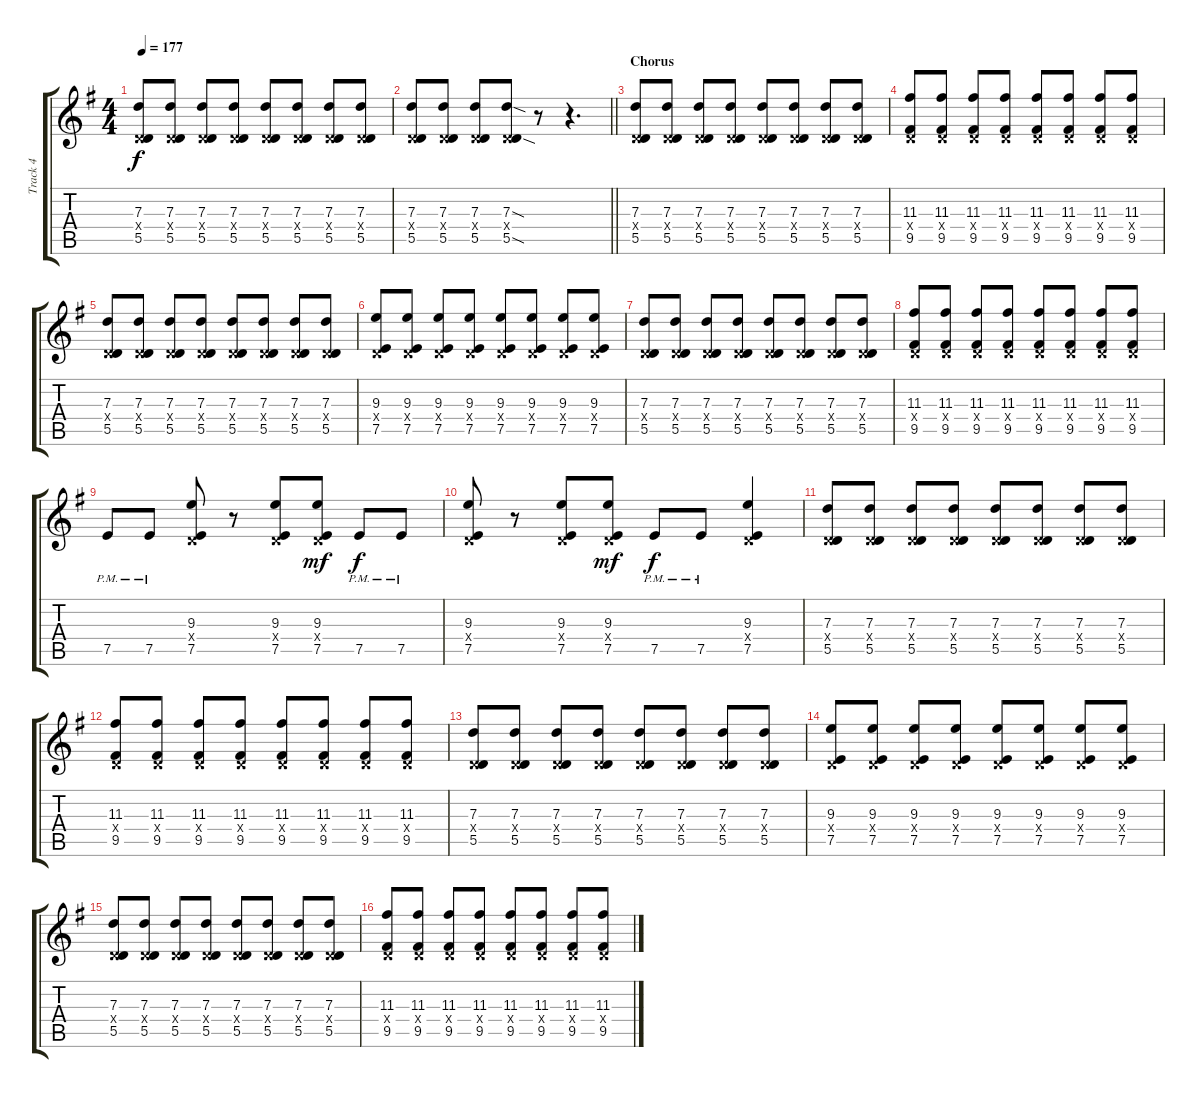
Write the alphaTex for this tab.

\track ("Track 4" "Track 4") {instrument distortionguitar}
\staff {score tabs}
\tuning (E4 B3 G3 D3 A2 D2) {hide}
\ts (4 4)
\tempo 177
\clef g2
\ks g
(7.3 0.4{x} 5.5).8{dy f} (7.3 0.4{x} 5.5).8 (7.3 0.4{x} 5.5).8 (7.3 0.4{x} 5.5).8 (7.3 0.4{x} 5.5).8 (7.3 0.4{x} 5.5).8 (7.3 0.4{x} 5.5).8 (7.3 0.4{x} 5.5).8 |
\barLineRight lightlight
(7.3 0.4{x} 5.5).8 (7.3 0.4{x} 5.5).8 (7.3 0.4{x} 5.5).8 (7.3{sod} 0.4{x} 5.5{sod}).8 r.8 r.4{d} |
\section ("" "Chorus")
(7.3 0.4{x} 5.5).8 (7.3 0.4{x} 5.5).8 (7.3 0.4{x} 5.5).8 (7.3 0.4{x} 5.5).8 (7.3 0.4{x} 5.5).8 (7.3 0.4{x} 5.5).8 (7.3 0.4{x} 5.5).8 (7.3 0.4{x} 5.5).8 |
(11.3 0.4{x} 9.5).8 (11.3 0.4{x} 9.5).8 (11.3 0.4{x} 9.5).8 (11.3 0.4{x} 9.5).8 (11.3 0.4{x} 9.5).8 (11.3 0.4{x} 9.5).8 (11.3 0.4{x} 9.5).8 (11.3 0.4{x} 9.5).8 |
(7.3 0.4{x} 5.5).8 (7.3 0.4{x} 5.5).8 (7.3 0.4{x} 5.5).8 (7.3 0.4{x} 5.5).8 (7.3 0.4{x} 5.5).8 (7.3 0.4{x} 5.5).8 (7.3 0.4{x} 5.5).8 (7.3 0.4{x} 5.5).8 |
(9.3 0.4{x} 7.5).8 (9.3 0.4{x} 7.5).8 (9.3 0.4{x} 7.5).8 (9.3 0.4{x} 7.5).8 (9.3 0.4{x} 7.5).8 (9.3 0.4{x} 7.5).8 (9.3 0.4{x} 7.5).8 (9.3 0.4{x} 7.5).8 |
(7.3 0.4{x} 5.5).8 (7.3 0.4{x} 5.5).8 (7.3 0.4{x} 5.5).8 (7.3 0.4{x} 5.5).8 (7.3 0.4{x} 5.5).8 (7.3 0.4{x} 5.5).8 (7.3 0.4{x} 5.5).8 (7.3 0.4{x} 5.5).8 |
(11.3 0.4{x} 9.5).8 (11.3 0.4{x} 9.5).8 (11.3 0.4{x} 9.5).8 (11.3 0.4{x} 9.5).8 (11.3 0.4{x} 9.5).8 (11.3 0.4{x} 9.5).8 (11.3 0.4{x} 9.5).8 (11.3 0.4{x} 9.5).8 |
7.5{pm}.8 7.5{pm}.8 (9.3 0.4{x} 7.5).8 r.8 (9.3 0.4{x} 7.5).8 (9.3 0.4{x} 7.5).8{dy mf} 7.5{pm}.8{dy f} 7.5{pm}.8 |
(9.3 0.4{x} 7.5).8 r.8 (9.3 0.4{x} 7.5).8 (9.3 0.4{x} 7.5).8{dy mf} 7.5{pm}.8{dy f} 7.5{pm}.8 (9.3 0.4{x} 7.5).4 |
(7.3 0.4{x} 5.5).8 (7.3 0.4{x} 5.5).8 (7.3 0.4{x} 5.5).8 (7.3 0.4{x} 5.5).8 (7.3 0.4{x} 5.5).8 (7.3 0.4{x} 5.5).8 (7.3 0.4{x} 5.5).8 (7.3 0.4{x} 5.5).8 |
(11.3 0.4{x} 9.5).8 (11.3 0.4{x} 9.5).8 (11.3 0.4{x} 9.5).8 (11.3 0.4{x} 9.5).8 (11.3 0.4{x} 9.5).8 (11.3 0.4{x} 9.5).8 (11.3 0.4{x} 9.5).8 (11.3 0.4{x} 9.5).8 |
(7.3 0.4{x} 5.5).8 (7.3 0.4{x} 5.5).8 (7.3 0.4{x} 5.5).8 (7.3 0.4{x} 5.5).8 (7.3 0.4{x} 5.5).8 (7.3 0.4{x} 5.5).8 (7.3 0.4{x} 5.5).8 (7.3 0.4{x} 5.5).8 |
(9.3 0.4{x} 7.5).8 (9.3 0.4{x} 7.5).8 (9.3 0.4{x} 7.5).8 (9.3 0.4{x} 7.5).8 (9.3 0.4{x} 7.5).8 (9.3 0.4{x} 7.5).8 (9.3 0.4{x} 7.5).8 (9.3 0.4{x} 7.5).8 |
(7.3 0.4{x} 5.5).8 (7.3 0.4{x} 5.5).8 (7.3 0.4{x} 5.5).8 (7.3 0.4{x} 5.5).8 (7.3 0.4{x} 5.5).8 (7.3 0.4{x} 5.5).8 (7.3 0.4{x} 5.5).8 (7.3 0.4{x} 5.5).8 |
(11.3 0.4{x} 9.5).8 (11.3 0.4{x} 9.5).8 (11.3 0.4{x} 9.5).8 (11.3 0.4{x} 9.5).8 (11.3 0.4{x} 9.5).8 (11.3 0.4{x} 9.5).8 (11.3 0.4{x} 9.5).8 (11.3 0.4{x} 9.5).8
